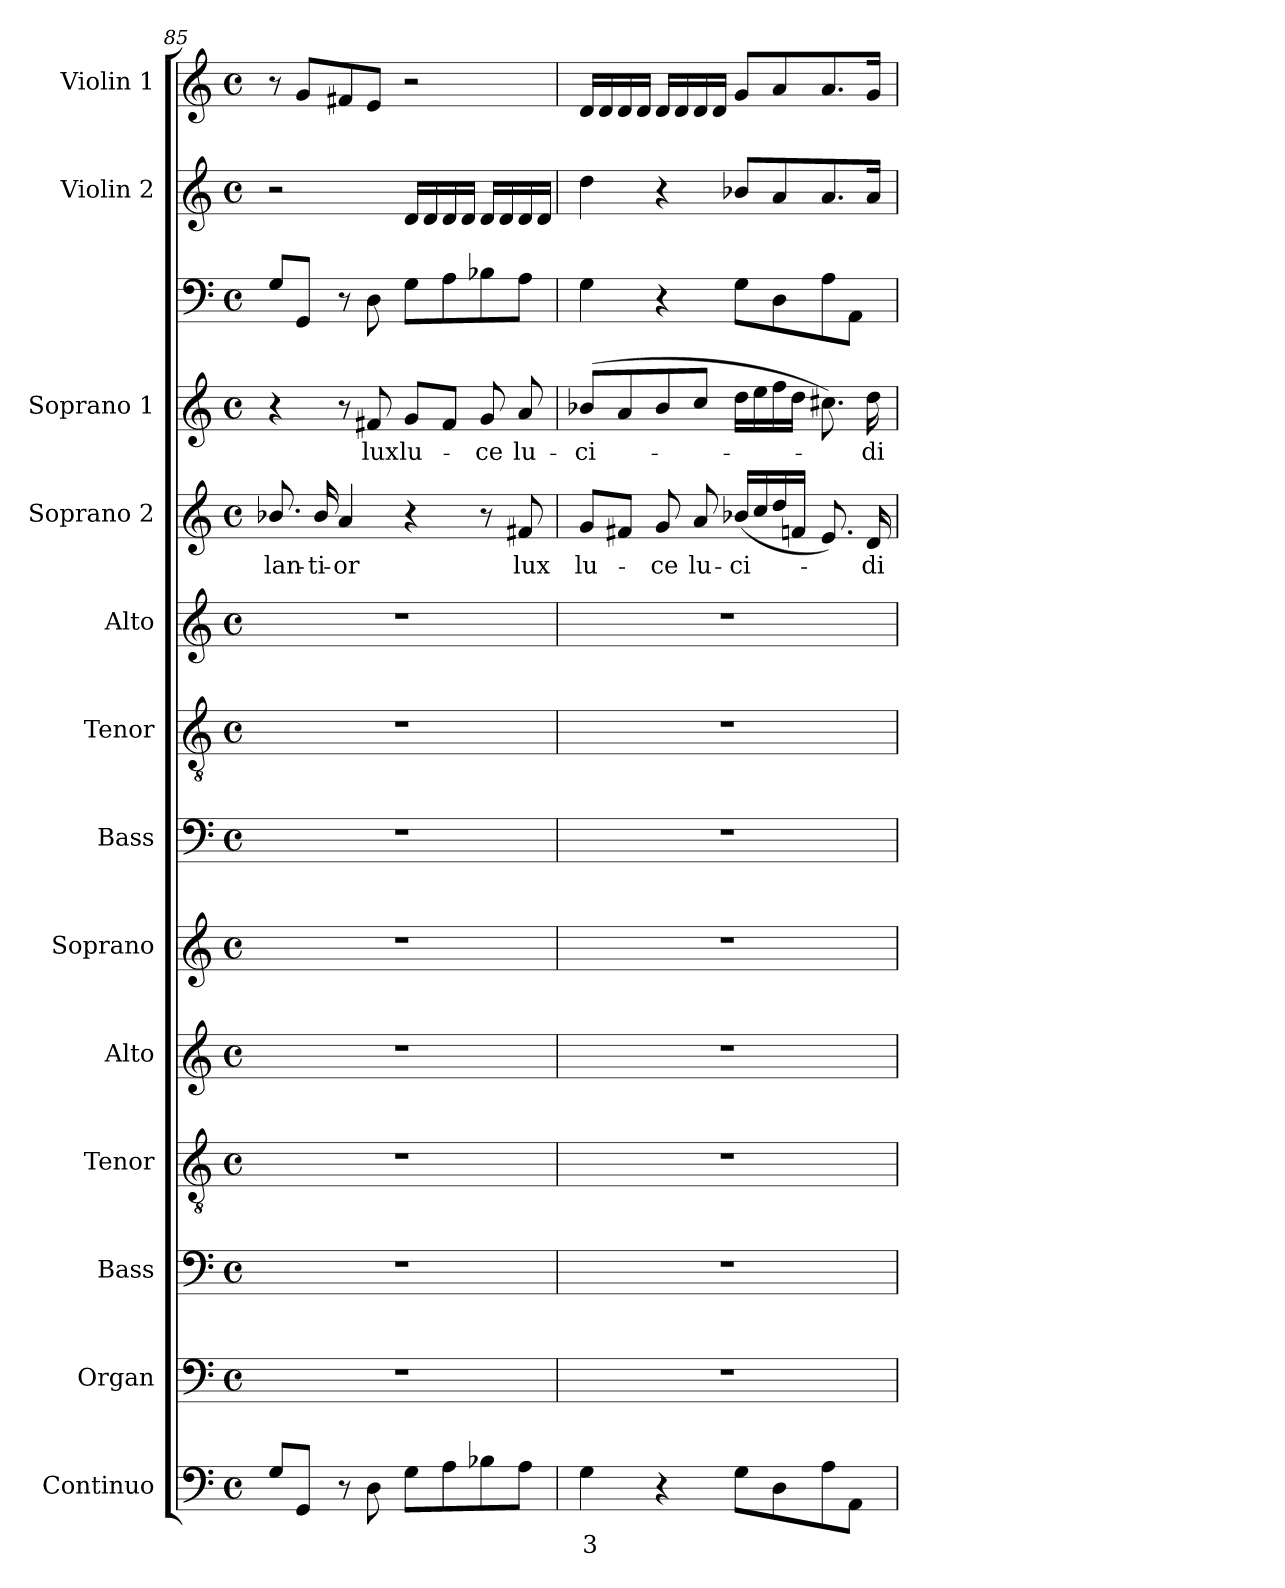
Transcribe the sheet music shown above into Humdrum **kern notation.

**kern	**text	**kern	**kern	**kern	**kern	**kern	**kern	**kern	**kern	**kern	**text	**kern	**text	**kern	**kern	**kern
*part14	*part14	*part13	*part12	*part11	*part10	*part9	*part8	*part7	*part6	*part5	*part5	*part4	*part4	*part3	*part2	*part1
*staff14	*staff14	*staff13	*staff12	*staff11	*staff10	*staff9	*staff8	*staff7	*staff6	*staff5	*staff5	*staff4	*staff4	*staff3	*staff2	*staff1
*I"Continuo	*	*I"Organ	*I"Bass	*I"Tenor	*I"Alto	*I"Soprano	*I"Bass	*I"Tenor	*I"Alto	*I"Soprano 2	*	*I"Soprano 1	*	*I""Acc. to violins"	*I"Violin 2	*I"Violin 1
*I'Cont.	*	*I'Org.	*I'B.	*I'T.	*I'A.	*I'S.	*I'B.	*I'T.	*I'A.	*I'S2.	*	*I'S1.	*	*I'Ac to violins.	*I'Vln. 2	*I'Vln. 1
!!LO:LB:g=z
*clefF4	*	*clefF4	*clefF4	*clefGv2	*clefG2	*clefG2	*clefF4	*clefGv2	*clefG2	*clefG2	*	*clefG2	*	*clefF4	*clefG2	*clefG2
*	*	*	*	*ITrd7c12	*	*	*	*ITrd7c12	*	*	*	*	*	*	*	*
*k[]	*	*k[]	*k[]	*k[]	*k[]	*k[]	*k[]	*k[]	*k[]	*k[]	*	*k[]	*	*k[]	*k[]	*k[]
*C:	*	*C:	*C:	*C:	*C:	*C:	*C:	*C:	*C:	*C:	*	*C:	*	*C:	*C:	*C:
*M4/4	*	*M4/4	*M4/4	*M4/4	*M4/4	*M4/4	*M4/4	*M4/4	*M4/4	*M4/4	*	*M4/4	*	*M4/4	*M4/4	*M4/4
*met(c)	*	*met(c)	*met(c)	*met(c)	*met(c)	*met(c)	*met(c)	*met(c)	*met(c)	*met(c)	*	*met(c)	*	*met(c)	*met(c)	*met(c)
=85	=85	=85	=85	=85	=85	=85	=85	=85	=85	=85	=85	=85	=85	=85	=85	=85
!	!	!	!	!	!	!	!	!	!	!	!LO:LY:b:color=#000000	!	!	!	!	!
8Gi/L	.	1r	1r	1r	1r	1r	1r	1r	1r	8.b-Xi/	-lan-	4r	.	8Gi/L	2r	8r
8GGi/J	.	.	.	.	.	.	.	.	.	.	.	.	.	8GGi/J	.	8gi/L
!	!	!	!	!	!	!	!	!	!	!	!LO:LY:b:color=#000000	!	!	!	!	!
.	.	.	.	.	.	.	.	.	.	16b-i/	-ti-	.	.	.	.	.
!	!	!	!	!	!	!	!	!	!	!	!LO:LY:b:color=#000000	!	!	!	!	!
8r	.	.	.	.	.	.	.	.	.	4ai/	-or	8r	.	8r	.	8f#Xi/
!	!	!	!	!	!	!	!	!	!	!	!	!	!LO:LY:b:color=#000000	!	!	!
8Di\	.	.	.	.	.	.	.	.	.	.	.	8f#Xi/	lux	8Di\	.	8ei/J
!	!	!	!	!	!	!	!	!	!	!	!	!	!LO:LY:b:color=#000000	!	!	!
8Gi\L	.	.	.	.	.	.	.	.	.	4r	.	8gi/L	lu-	8Gi\L	16di/LL	2r
.	.	.	.	.	.	.	.	.	.	.	.	.	.	.	16di/	.
8Ai\	.	.	.	.	.	.	.	.	.	.	.	8f#i/J	.	8Ai\	16di/	.
.	.	.	.	.	.	.	.	.	.	.	.	.	.	.	16di/JJ	.
!	!	!	!	!	!	!	!	!	!	!	!	!	!LO:LY:b:color=#000000	!	!	!
8B-Xi\	.	.	.	.	.	.	.	.	.	8r	.	8gi/	-ce	8B-Xi\	16di/LL	.
.	.	.	.	.	.	.	.	.	.	.	.	.	.	.	16di/	.
!	!	!	!	!	!	!	!	!	!	!	!LO:LY:b:color=#000000	!	!	!	!	!
!	!	!	!	!	!	!	!	!	!	!	!	!	!LO:LY:b:color=#000000	!	!	!
8Ai\J	.	.	.	.	.	.	.	.	.	8f#Xi/	lux	8ai/	lu-	8Ai\J	16di/	.
.	.	.	.	.	.	.	.	.	.	.	.	.	.	.	16di/JJ	.
=86	=86	=86	=86	=86	=86	=86	=86	=86	=86	=86	=86	=86	=86	=86	=86	=86
!	!LO:LY:b:color=#000000	!	!	!	!	!	!	!	!	!	!	!	!	!	!	!
!	!	!	!	!	!	!	!	!	!	!	!LO:LY:b:color=#000000	!	!	!	!	!
!	!	!	!	!	!	!	!	!	!	!	!	!	!LO:LY:b:color=#000000	!	!	!
4Gi\	3	1r	1r	1r	1r	1r	1r	1r	1r	8gi/L	lu-	(8b-Xi/L	-ci-	4Gi\	4ddi\	16di/LL
.	.	.	.	.	.	.	.	.	.	.	.	.	.	.	.	16di/
.	.	.	.	.	.	.	.	.	.	8f#Xi/J	.	8ai/	.	.	.	16di/
.	.	.	.	.	.	.	.	.	.	.	.	.	.	.	.	16di/JJ
!	!	!	!	!	!	!	!	!	!	!	!LO:LY:b:color=#000000	!	!	!	!	!
4r	.	.	.	.	.	.	.	.	.	8gi/	-ce	8b-i/	.	4r	4r	16di/LL
.	.	.	.	.	.	.	.	.	.	.	.	.	.	.	.	16di/
!	!	!	!	!	!	!	!	!	!	!	!LO:LY:b:color=#000000	!	!	!	!	!
.	.	.	.	.	.	.	.	.	.	8ai/	lu-	8cci/J	.	.	.	16di/
.	.	.	.	.	.	.	.	.	.	.	.	.	.	.	.	16di/JJ
!	!	!	!	!	!	!	!	!	!	!	!LO:LY:b:color=#000000	!	!	!	!	!
8Gi\L	.	.	.	.	.	.	.	.	.	(16b-Xi/LL	-ci-	16ddi\LL	.	8Gi\L	8b-Xi/L	8gi/L
.	.	.	.	.	.	.	.	.	.	16cci/	.	16eei\	.	.	.	.
8Di\	.	.	.	.	.	.	.	.	.	16ddi/	.	16ffi\	.	8Di\	8ai/	8ai/
.	.	.	.	.	.	.	.	.	.	16fni/JJ	.	16ddi\JJ	.	.	.	.
8Ai\	.	.	.	.	.	.	.	.	.	8.ei/)	.	8.cc#Xi\)	.	8Ai\	8.ai/	8.ai/
8AAi\J	.	.	.	.	.	.	.	.	.	.	.	.	.	8AAi\J	.	.
!	!	!	!	!	!	!	!	!	!	!	!LO:LY:b:color=#000000	!	!	!	!	!
!	!	!	!	!	!	!	!	!	!	!	!	!	!LO:LY:b:color=#000000	!	!	!
.	.	.	.	.	.	.	.	.	.	16di/	-di-	16ddi\	-di-	.	16ai/Jk	16gi/Jk
=	=	=	=	=	=	=	=	=	=	=	=	=	=	=	=	=
*-	*-	*-	*-	*-	*-	*-	*-	*-	*-	*-	*-	*-	*-	*-	*-	*-
